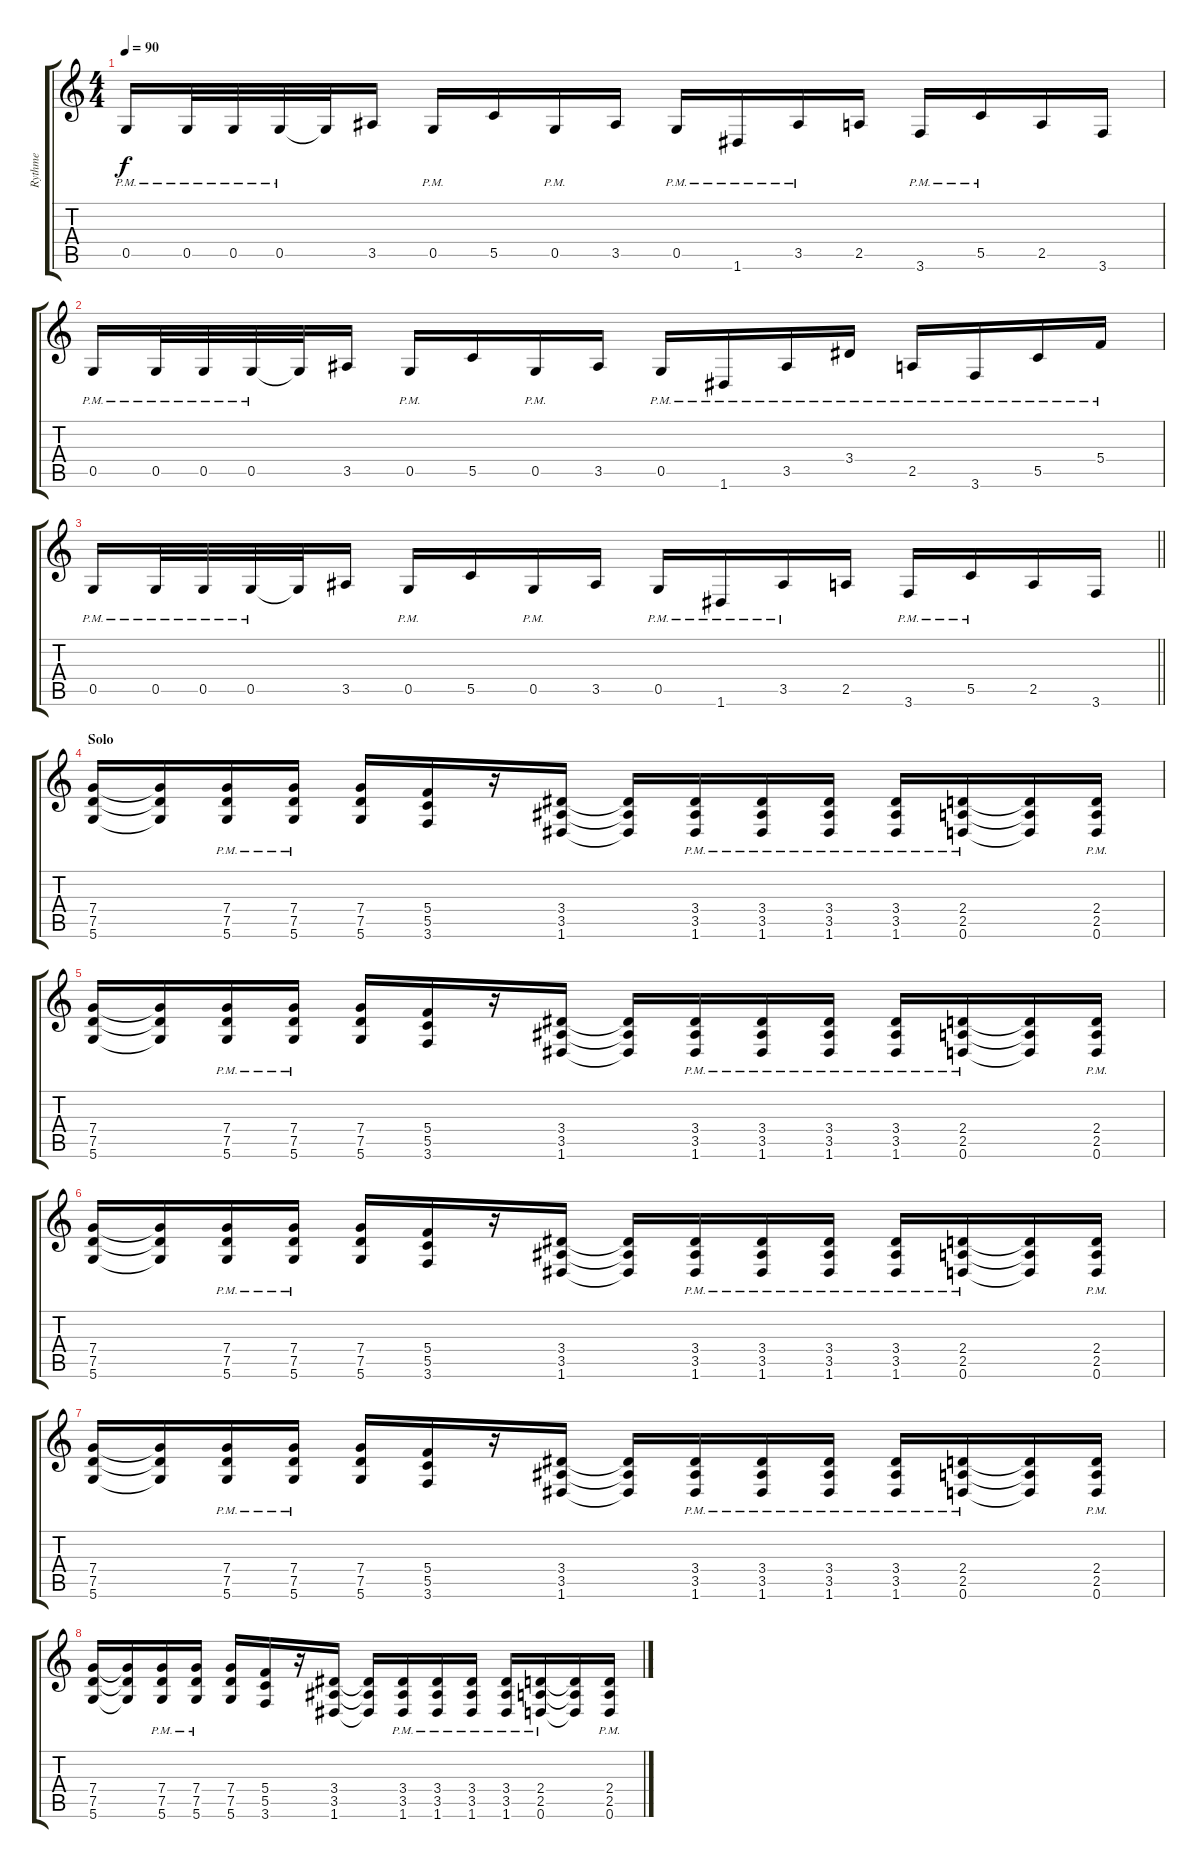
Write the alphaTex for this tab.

\track ("Rythme" "Rythme") {instrument distortionguitar}
\staff {score tabs}
\tuning (D4 A3 F3 C3 G2 D2) {hide}
\ts (4 4)
\tempo 90
\clef g2
\ks c
0.5{pm}.16{dy f} 0.5{pm}.32 0.5{pm}.32 0.5{pm}.32 0.5{t}.32 3.5.16 0.5{pm}.16 5.5.16 0.5{pm}.16 3.5.16 0.5{pm}.16 1.6{pm}.16 3.5{pm}.16 2.5.16 3.6{pm}.16 5.5{pm}.16 2.5.16 3.6.16 |
0.5{pm}.16 0.5{pm}.32 0.5{pm}.32 0.5{pm}.32 0.5{t}.32 3.5.16 0.5{pm}.16 5.5.16 0.5{pm}.16 3.5.16 0.5{pm}.16 1.6{pm}.16 3.5{pm}.16 3.4{pm}.16 2.5{pm}.16 3.6{pm}.16 5.5{pm}.16 5.4{pm}.16 |
\barLineRight lightlight
0.5{pm}.16 0.5{pm}.32 0.5{pm}.32 0.5{pm}.32 0.5{t}.32 3.5.16 0.5{pm}.16 5.5.16 0.5{pm}.16 3.5.16 0.5{pm}.16 1.6{pm}.16 3.5{pm}.16 2.5.16 3.6{pm}.16 5.5{pm}.16 2.5.16 3.6.16 |
\section ("" "Solo")
(7.4 7.5 5.6).16 (7.4{t} 7.5{t} 5.6{t}).16 (7.4{pm} 7.5{pm} 5.6{pm}).16 (7.4{pm} 7.5{pm} 5.6{pm}).16 (7.4 7.5 5.6).16 (5.4 5.5 3.6).16 r.16 (3.4 3.5 1.6).16 (3.4{t} 3.5{t} 1.6{t}).16 (3.4{pm} 3.5{pm} 1.6{pm}).16 (3.4{pm} 3.5{pm} 1.6{pm}).16 (3.4{pm} 3.5{pm} 1.6{pm}).16 (3.4{pm} 3.5{pm} 1.6{pm}).16 (2.4{pm} 2.5{pm} 0.6{pm}).16 (2.4{t} 2.5{t} 0.6{t}).16 (2.4{pm} 2.5{pm} 0.6{pm}).16 |
(7.4 7.5 5.6).16 (7.4{t} 7.5{t} 5.6{t}).16 (7.4{pm} 7.5{pm} 5.6{pm}).16 (7.4{pm} 7.5{pm} 5.6{pm}).16 (7.4 7.5 5.6).16 (5.4 5.5 3.6).16 r.16 (3.4 3.5 1.6).16 (3.4{t} 3.5{t} 1.6{t}).16 (3.4{pm} 3.5{pm} 1.6{pm}).16 (3.4{pm} 3.5{pm} 1.6{pm}).16 (3.4{pm} 3.5{pm} 1.6{pm}).16 (3.4{pm} 3.5{pm} 1.6{pm}).16 (2.4{pm} 2.5{pm} 0.6{pm}).16 (2.4{t} 2.5{t} 0.6{t}).16 (2.4{pm} 2.5{pm} 0.6{pm}).16 |
(7.4 7.5 5.6).16 (7.4{t} 7.5{t} 5.6{t}).16 (7.4{pm} 7.5{pm} 5.6{pm}).16 (7.4{pm} 7.5{pm} 5.6{pm}).16 (7.4 7.5 5.6).16 (5.4 5.5 3.6).16 r.16 (3.4 3.5 1.6).16 (3.4{t} 3.5{t} 1.6{t}).16 (3.4{pm} 3.5{pm} 1.6{pm}).16 (3.4{pm} 3.5{pm} 1.6{pm}).16 (3.4{pm} 3.5{pm} 1.6{pm}).16 (3.4{pm} 3.5{pm} 1.6{pm}).16 (2.4{pm} 2.5{pm} 0.6{pm}).16 (2.4{t} 2.5{t} 0.6{t}).16 (2.4{pm} 2.5{pm} 0.6{pm}).16 |
(7.4 7.5 5.6).16 (7.4{t} 7.5{t} 5.6{t}).16 (7.4{pm} 7.5{pm} 5.6{pm}).16 (7.4{pm} 7.5{pm} 5.6{pm}).16 (7.4 7.5 5.6).16 (5.4 5.5 3.6).16 r.16 (3.4 3.5 1.6).16 (3.4{t} 3.5{t} 1.6{t}).16 (3.4{pm} 3.5{pm} 1.6{pm}).16 (3.4{pm} 3.5{pm} 1.6{pm}).16 (3.4{pm} 3.5{pm} 1.6{pm}).16 (3.4{pm} 3.5{pm} 1.6{pm}).16 (2.4{pm} 2.5{pm} 0.6{pm}).16 (2.4{t} 2.5{t} 0.6{t}).16 (2.4{pm} 2.5{pm} 0.6{pm}).16 |
(7.4 7.5 5.6).16 (7.4{t} 7.5{t} 5.6{t}).16 (7.4{pm} 7.5{pm} 5.6{pm}).16 (7.4{pm} 7.5{pm} 5.6{pm}).16 (7.4 7.5 5.6).16 (5.4 5.5 3.6).16 r.16 (3.4 3.5 1.6).16 (3.4{t} 3.5{t} 1.6{t}).16 (3.4{pm} 3.5{pm} 1.6{pm}).16 (3.4{pm} 3.5{pm} 1.6{pm}).16 (3.4{pm} 3.5{pm} 1.6{pm}).16 (3.4{pm} 3.5{pm} 1.6{pm}).16 (2.4{pm} 2.5{pm} 0.6{pm}).16 (2.4{t} 2.5{t} 0.6{t}).16 (2.4{pm} 2.5{pm} 0.6{pm}).16
